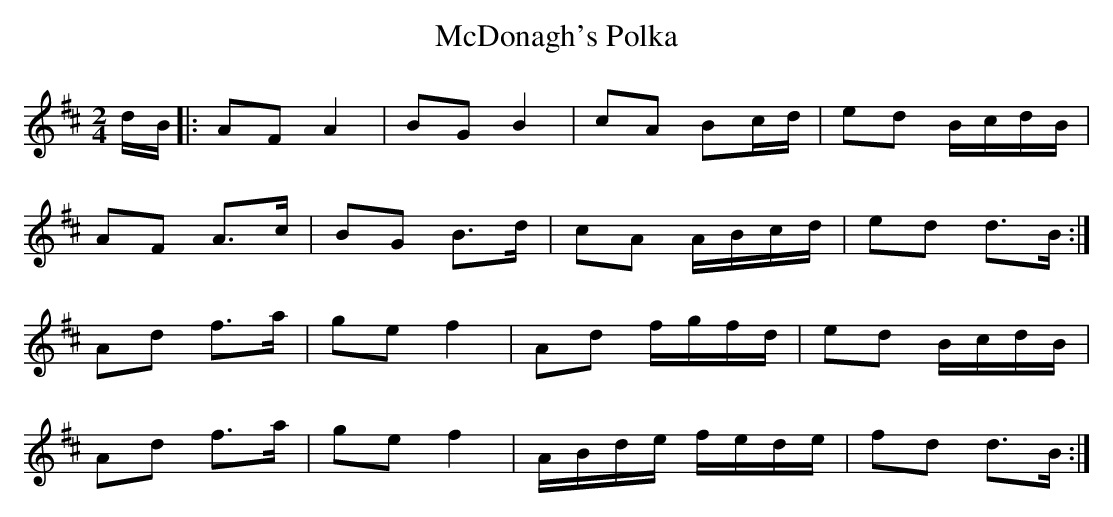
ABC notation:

X:1
T: McDonagh's Polka
L: 1/8
M: 2/4
K: D
d/B/|: AF A2|BG B2|cA Bc/d/|ed B/c/d/B/|
AF A>c|BG B>d|cA A/B/c/d/|ed d>B :|
Ad f>a|ge f2|Ad f/g/f/d/|ed B/c/d/B/|
Ad f>a|ge f2|A/B/d/e/ f/e/d/e/|fd d>B :|
